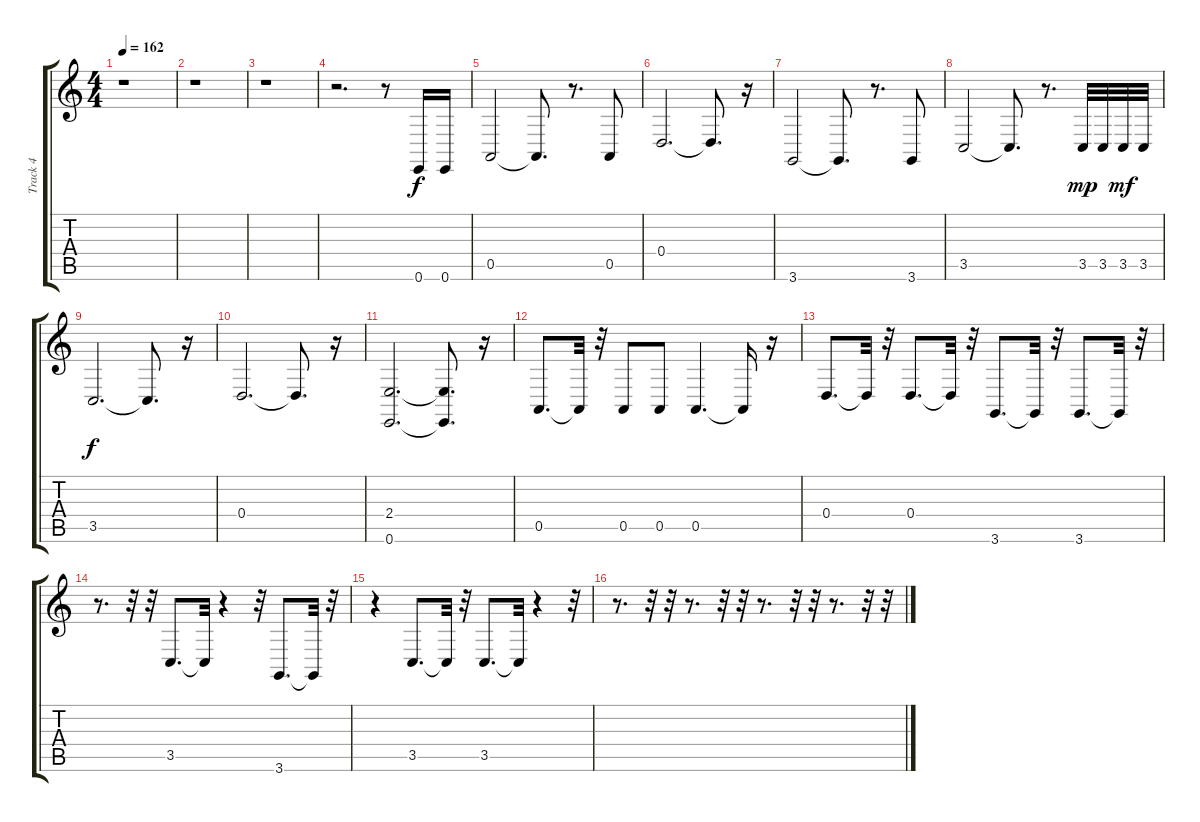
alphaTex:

\track ("Track 4" "Track 4") {instrument timpani}
\staff {score tabs}
\tuning (E4 B3 G3 D3 A2 E2) {hide}
\ts (4 4)
\tempo 162
\clef g2
\ks c
r.1{dy f} |
r.1 |
r.1 |
r.2{d} r.8 0.6.16 0.6.16 |
0.5.2 0.5{t}.8{d} r.8{d} 0.5.8 |
0.4.2{d} 0.4{t}.8{d} r.16 |
3.6.2 3.6{t}.8{d} r.8{d} 3.6.8 |
3.5.2 3.5{t}.8{d} r.8{d} 3.5.32{dy mp} 3.5.32 3.5.32{dy mf} 3.5.32 |
3.5.2{d dy f} 3.5{t}.8{d} r.16 |
0.4.2{d} 0.4{t}.8{d} r.16 |
(2.4 0.6).2{d} (2.4{t} 0.6{t}).8{d} r.16 |
0.5.8{d} 0.5{t}.32 r.32 0.5.8 0.5.8 0.5.4{d} 0.5{t}.16 r.16 |
0.4.8{d} 0.4{t}.32 r.32 0.4.8{d} 0.4{t}.32 r.32 3.6.8{d} 3.6{t}.32 r.32 3.6.8{d} 3.6{t}.32 r.32 |
r.8{d} r.32 r.32 3.5.8{d} 3.5{t}.32 r.4 r.32 3.6.8{d} 3.6{t}.32 r.32 |
r.4 3.5.8{d} 3.5{t}.32 r.32 3.5.8{d} 3.5{t}.32 r.4 r.32 |
r.8{d} r.32 r.32 r.8{d} r.32 r.32 r.8{d} r.32 r.32 r.8{d} r.32 r.32
